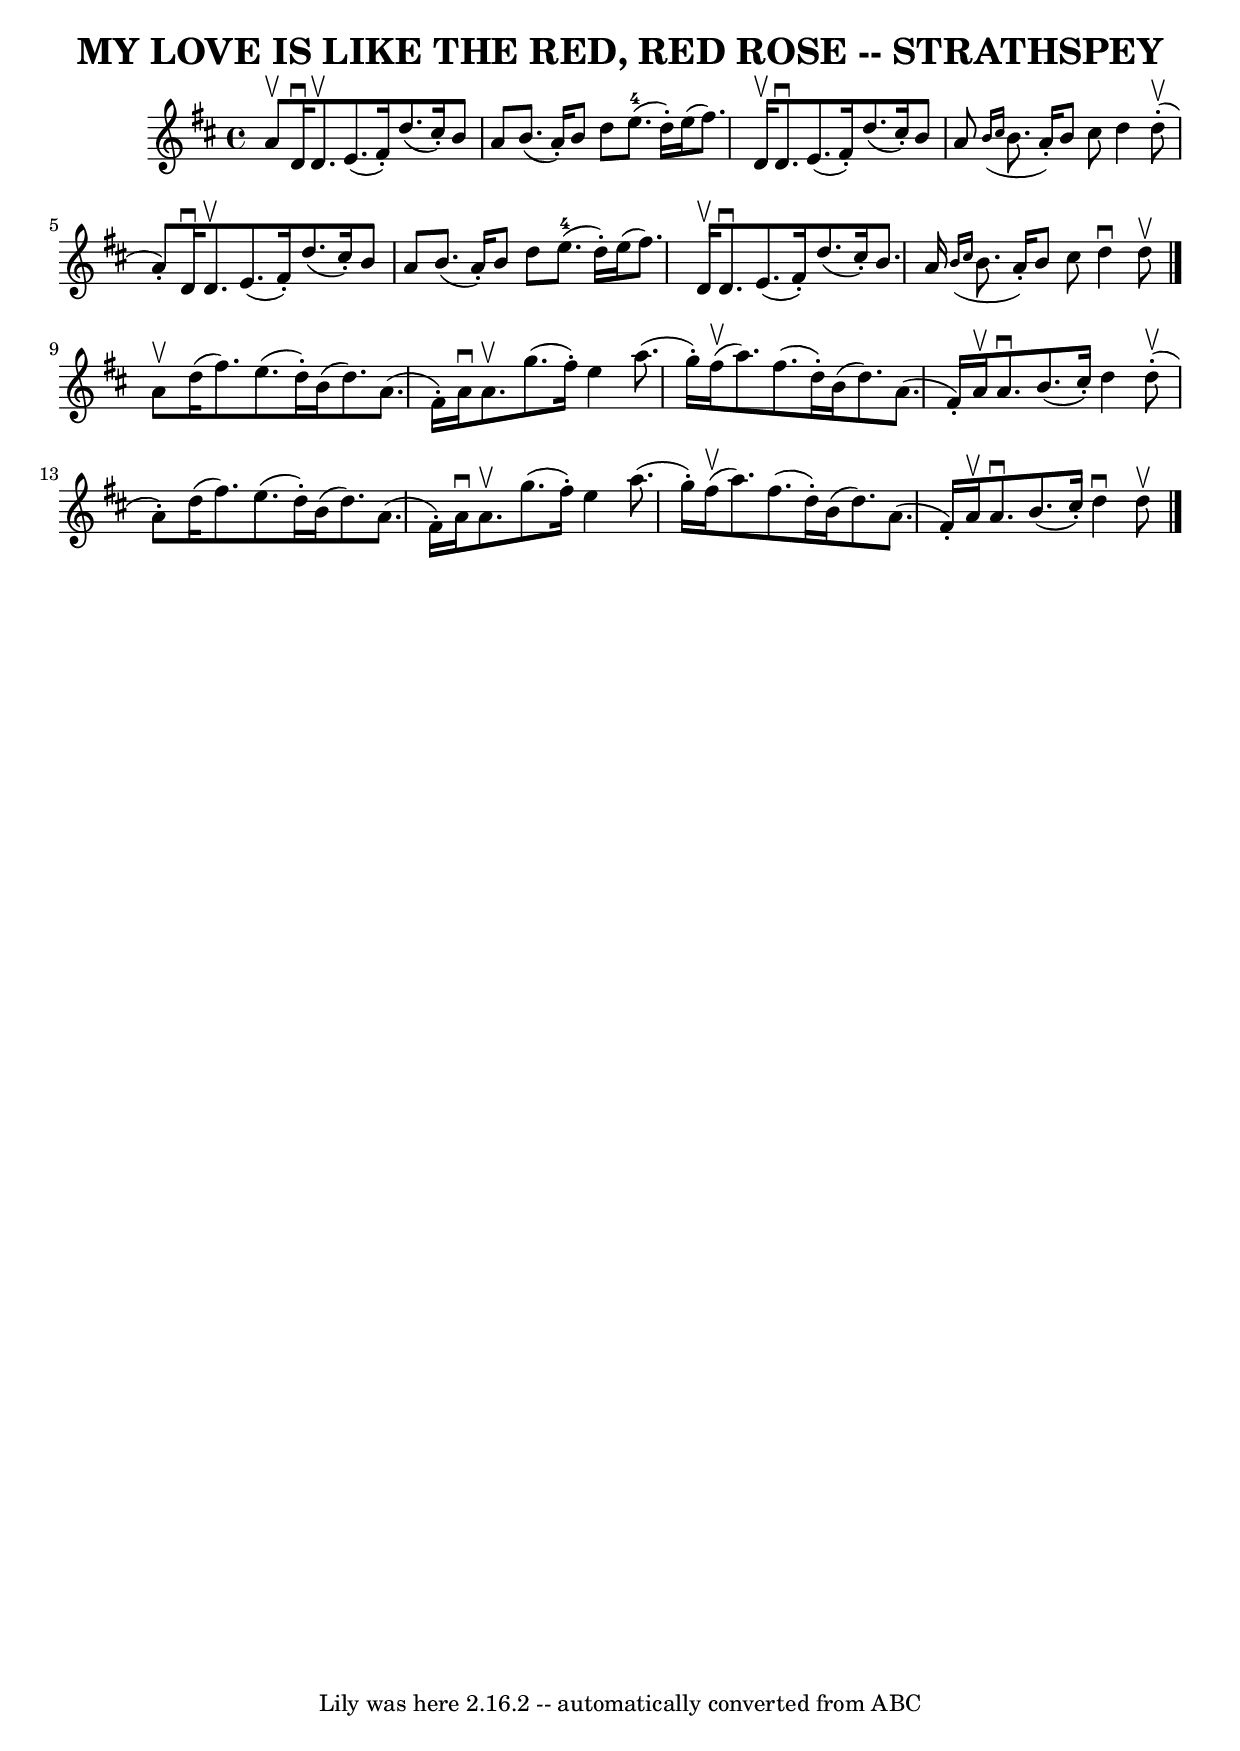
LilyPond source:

\version "2.16.2"
\include "Mammoth.ily"
\header {
	%% book = "Ryan's Mammoth Collection of Fiddle Tunes"
	crossRefNumber = "1"
	footnotes = ""
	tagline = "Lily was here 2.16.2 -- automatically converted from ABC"
	title = "MY LOVE IS LIKE THE RED, RED ROSE -- STRATHSPEY"
}
voicedefault =  {


 \override Staff.TimeSignature #'style = #'C
 \time 4/4 
\key d \major a'8^\upbow       |
 d'16^\downbow d'8. 
^\upbow e'8. (fis'16 -.) d''8. (cis''16 -.) b'8 a'8    
|
 b'8. (a'16 -.) b'8 d''8 e''8.-4(d''16 -.)   
e''16 (fis''8.)       |
 d'16^\upbow d'8.^\downbow e'8. (
fis'16 -.) d''8. (cis''16 -.) b'8 a'8    |
   \grace {    
b'16 (cis''16  } b'8. a'16 -.) b'8 cis''8 d''4 d''8 
(^\upbow-. a'8 -.)   |
     |
 d'16^\downbow d'8.^\upbow  
 e'8. (fis'16 -.) d''8. (cis''16 -.) b'8 a'8    |
   
b'8. (a'16 -.) b'8 d''8 e''8.-4(d''16 -.) e''16 (
fis''8.)       |
 d'16^\upbow d'8.^\downbow e'8. (fis'16 -. 
-) d''8. (cis''16 -.) b'8. a'16    |
   \grace { b'16 (
cis''16  } b'8. a'16 -.) b'8 cis''8 d''4^\downbow d''8 
^\upbow   \bar "|." a'8^\upbow       |
 d''16 (fis''8.)   
e''8. (d''16 -.) b'16 (d''8.) a'8. (fis'16 -.)   |
   
a'16^\downbow a'8.^\upbow g''8. (fis''16 -.) e''4 a''8. (
g''16 -.)       |
 fis''16 (^\upbow a''8.) fis''8. (d''16 
-.) b'16 (d''8.) a'8. (fis'16 -.)   |
 a'16^\upbow   
a'8.^\downbow b'8. (cis''16 -.) d''4 d''8 (^\upbow-. a'8 -.) 
  |
     |
 d''16 (fis''8.) e''8. (d''16 -.) b'16 
(d''8.) a'8. (fis'16 -.)   |
 a'16^\downbow a'8. 
^\upbow g''8. (fis''16 -.) e''4 a''8. (g''16 -.)       
|
 fis''16 (^\upbow a''8.) fis''8. (d''16 -.) b'16 (
d''8.) a'8. (fis'16 -.)   |
 a'16^\upbow a'8.^\downbow   
b'8. (cis''16 -.) d''4^\downbow d''8^\upbow   \bar "|."   
}

\score{
    <<

	\context Staff="default"
	{
	    \voicedefault 
	}

    >>
	\layout {
	}
	\midi {}
}
